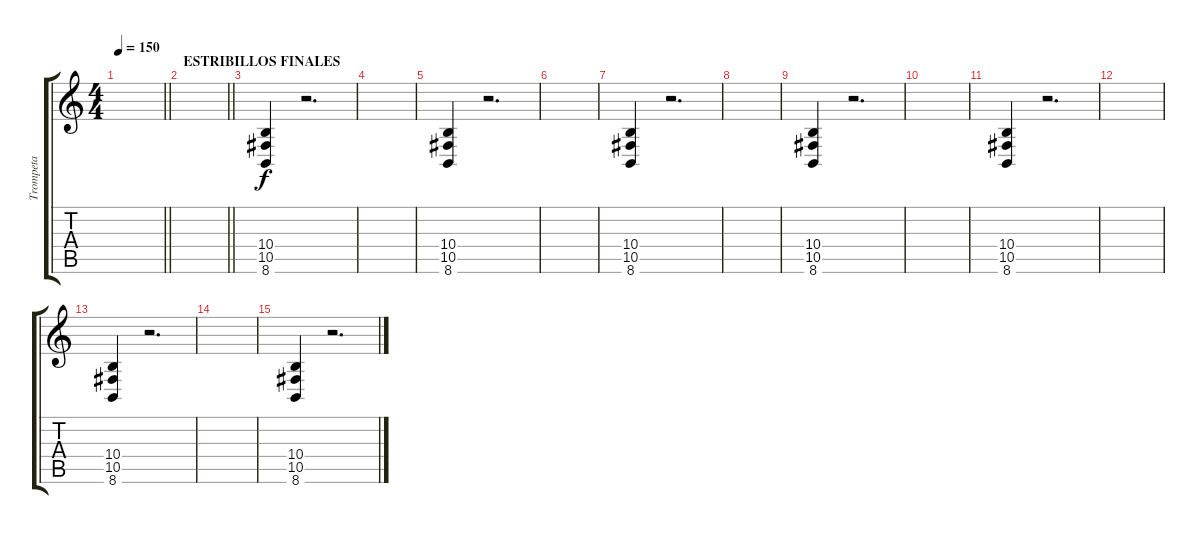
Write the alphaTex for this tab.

\track ("Trompeta" "Trompeta") {instrument trumpet}
\staff {score tabs}
\tuning (Eb4 Bb3 Gb3 Db3 Ab2 Eb2) {hide}
\ts (4 4)
\tempo 150
\clef g2
\barLineRight lightlight
\ks c
|
\section ("" "ESTRIBILLOS FINALES")
\barLineRight lightlight
|
(10.4 10.5 8.6).4 r.2{d} |
|
(10.4 10.5 8.6).4 r.2{d} |
|
(10.4 10.5 8.6).4 r.2{d} |
|
(10.4 10.5 8.6).4 r.2{d} |
|
(10.4 10.5 8.6).4 r.2{d} |
|
(10.4 10.5 8.6).4 r.2{d} |
|
(10.4 10.5 8.6).4 r.2{d}
